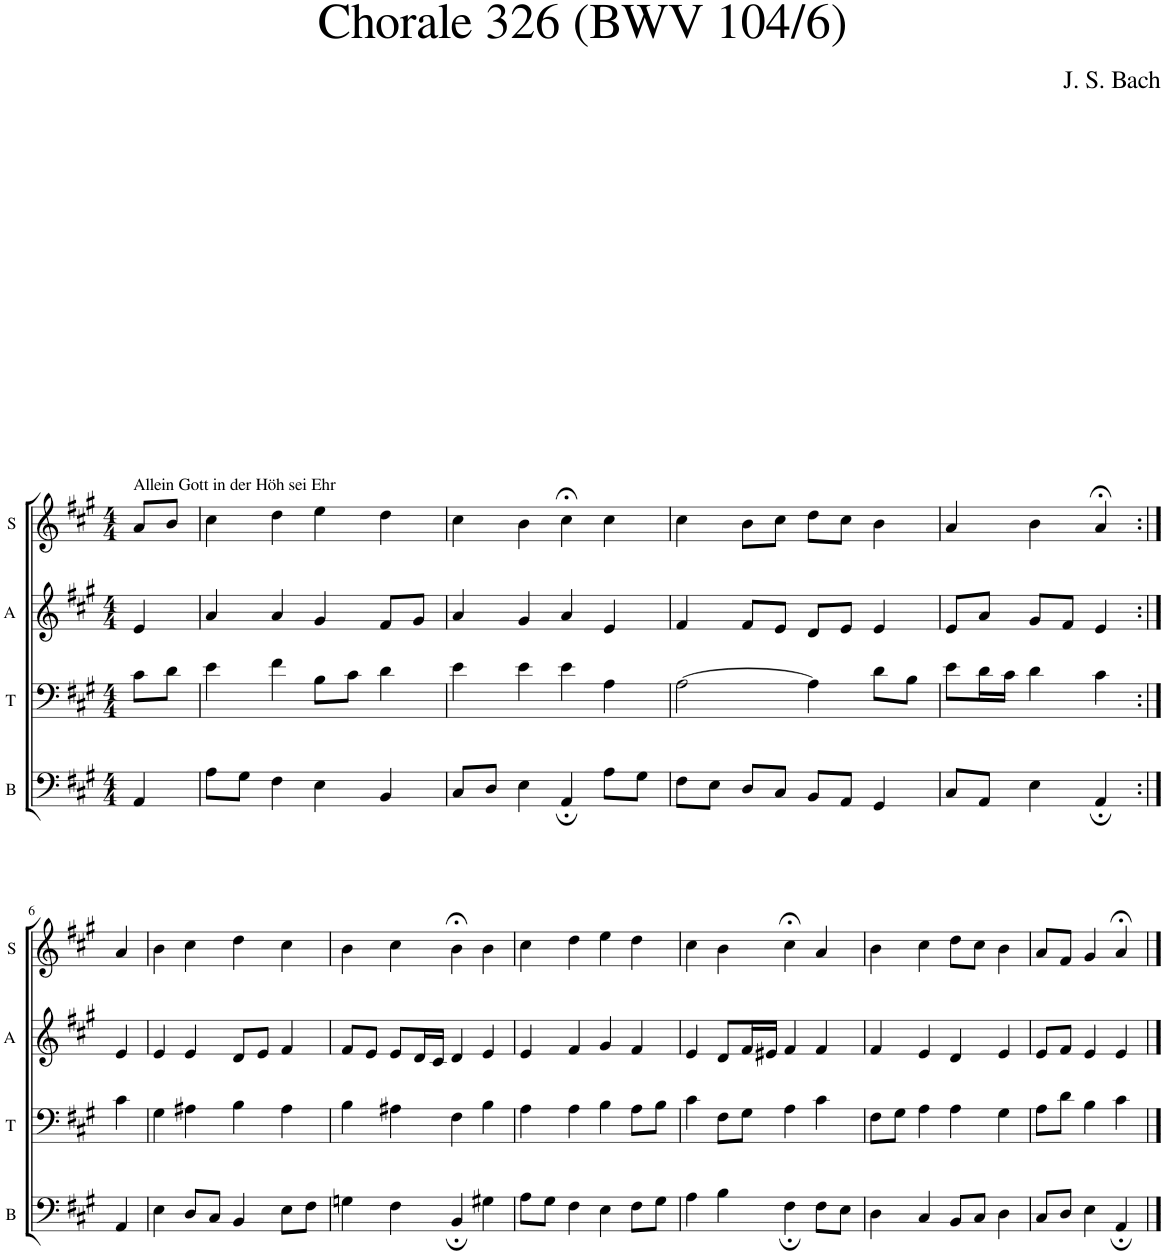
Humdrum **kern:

**kern	**kern	**kern	**kern
*part4	*part3	*part2	*part1
*staff4	*staff3	*staff2	*staff1
*I"B	*I"T	*I"A	*I"S
*I'B	*I'T	*I'A	*I'S
*clefF4	*clefF4	*clefG2	*clefG2
*k[f#c#g#]	*k[f#c#g#]	*k[f#c#g#]	*k[f#c#g#]
*M4/4	*M4/4	*M4/4	*M4/4
=1	=1	=1	=1
!	!	!	!LO:TX:a:t=Allein Gott in der Höh sei Ehr
4AA/	8c#\L	4e/	8a/L
.	8d\J	.	8b/J
=2	=2	=2	=2
8A\L	4e\	4a/	4cc#\
8G#\J	.	.	.
4F#\	4f#\	4a/	4dd\
4E\	8B\L	4g#/	4ee\
.	8c#\J	.	.
4BB/	4d\	8f#/L	4dd\
.	.	8g#/J	.
=3	=3	=3	=3
8C#/L	4e\	4a/	4cc#\
8D/J	.	.	.
4E\	4e\	4g#/	4b\
4AA;/	4e\	4a/	4cc#;<\
8A\L	4A\	4e/	4cc#\
8G#\J	.	.	.
=4	=4	=4	=4
8F#\L	[2A\	4f#/	4cc#\
8E\J	.	.	.
8D/L	.	8f#/L	8b\L
8C#/J	.	8e/J	8cc#\J
8BB/L	4A\]	8d/L	8dd\L
8AA/J	.	8e/J	8cc#\J
4GG#/	8d\L	4e/	4b\
.	8B\J	.	.
=5	=5	=5	=5
8C#/L	8e\L	8e/L	4a/
8AA/J	16d\L	8a/J	.
.	16c#\JJ	.	.
4E\	4d\	8g#/L	4b\
.	.	8f#/J	.
4AA;/	4c#\	4e/	4a;</
!!LO:LB:g=z
=6:|!	=6:|!	=6:|!	=6:|!
4AA/	4c#\	4e/	4a/
=7	=7	=7	=7
4E\	4G#\	4e/	4b\
8D/L	4A#X\	4e/	4cc#\
8C#/J	.	.	.
4BB/	4B\	8d/L	4dd\
.	.	8e/J	.
8E\L	4A#\	4f#/	4cc#\
8F#\J	.	.	.
=8	=8	=8	=8
4Gn\	4B\	8f#/L	4b\
.	.	8e/J	.
4F#\	4A#X\	8e/L	4cc#\
.	.	16d/L	.
.	.	16c#/JJ	.
4BB;/	4F#\	4d/	4b;<\
4G#X\	4B\	4e/	4b\
=9	=9	=9	=9
8A\L	4A\	4e/	4cc#\
8G#\J	.	.	.
4F#\	4A\	4f#/	4dd\
4E\	4B\	4g#/	4ee\
8F#\L	8A\L	4f#/	4dd\
8G#\J	8B\J	.	.
=10	=10	=10	=10
4A\	4c#\	4e/	4cc#\
4B\	8F#\L	8d/L	4b\
.	8G#\J	16f#/L	.
.	.	16e#X/JJ	.
4F#;\	4A\	4f#/	4cc#;<\
8F#\L	4c#\	4f#/	4a/
8E\J	.	.	.
=11	=11	=11	=11
4D\	8F#\L	4f#/	4b\
.	8G#\J	.	.
4C#/	4A\	4e/	4cc#\
8BB/L	4A\	4d/	8dd\L
8C#/J	.	.	8cc#\J
4D\	4G#\	4e/	4b\
=12	=12	=12	=12
8C#/L	8A\L	8e/L	8a/L
8D/J	8d\J	8f#/J	8f#/J
4E\	4B\	4e/	4g#/
4AA;/	4c#\	4e/	4a;</
==	==	==	==
*-	*-	*-	*-
